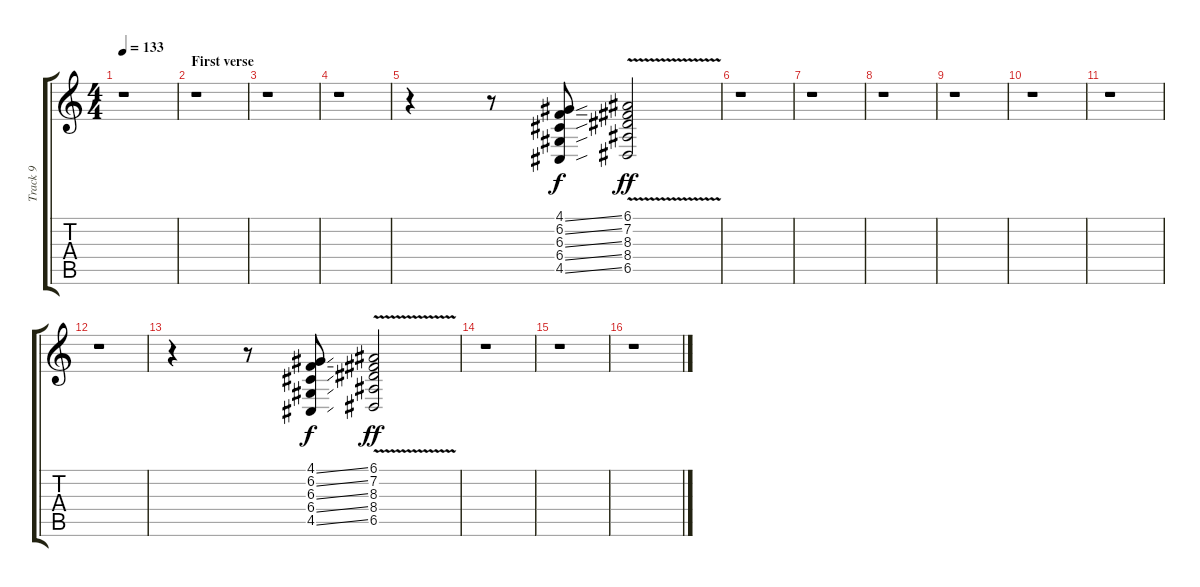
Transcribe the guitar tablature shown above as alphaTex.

\track ("Track 9" "Track 9") {instrument pad7halo}
\staff {score tabs}
\tuning (E4 B3 G3 D3 A2 E2) {hide}
\ts (4 4)
\tempo 133
\clef g2
\ks c
r.1{dy f} |
\section ("" "First verse")
r.1 |
r.1 |
r.1 |
r.4 r.8 (4.1{ss} 6.2{ss} 6.3{ss} 6.4{ss} 4.5{ss}).8 (6.1 7.2{v} 8.3 8.4 6.5).2{dy ff} |
r.1 |
r.1 |
r.1 |
r.1 |
r.1 |
r.1 |
r.1 |
r.4 r.8 (4.1{ss} 6.2{ss} 6.3{ss} 6.4{ss} 4.5{ss}).8{dy f} (6.1 7.2{v} 8.3 8.4 6.5).2{dy ff} |
r.1 |
r.1 |
r.1
